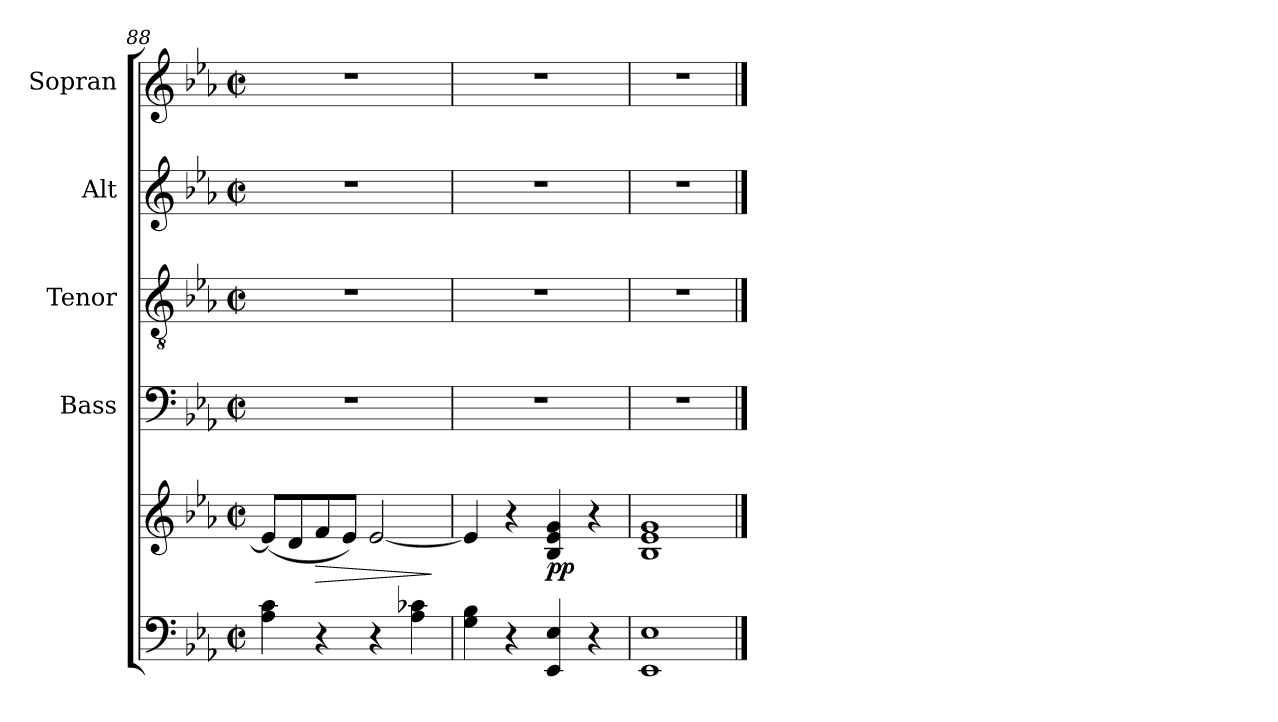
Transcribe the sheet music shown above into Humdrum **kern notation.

**kern	**kern	**dynam	**kern	**kern	**kern	**kern
*part5	*part5	*part5	*part4	*part3	*part2	*part1
*staff6	*staff5	*staff5/6	*staff4	*staff3	*staff2	*staff1
*	*	*	*I"Bass	*I"Tenor	*I"Alt	*I"Sopran
*	*	*	*I'B.	*I'T.	*I'A.	*I'S.
*clefF4	*clefG2	*	*clefF4	*clefGv2	*clefG2	*clefG2
*k[b-e-a-]	*k[b-e-a-]	*	*k[b-e-a-]	*k[b-e-a-]	*k[b-e-a-]	*k[b-e-a-]
*E-:	*E-:	*	*E-:	*E-:	*E-:	*E-:
*M2/2	*M2/2	*	*M2/2	*M2/2	*M2/2	*M2/2
*met(c|)	*met(c|)	*	*met(c|)	*met(c|)	*met(c|)	*met(c|)
=88	=88	=88	=88	=88	=88	=88
4A-\ 4c\	(<8e-/L]	.	1r	1r	1r	1r
.	8d/	.	.	.	.	.
!	!	!LO:HP:b	!	!	!	!
4r	8f/	>	.	.	.	.
.	8e-/J)	.	.	.	.	.
4r	[2e-/	.	.	.	.	.
4A-\ 4c-X\	.	.	.	.	.	.
.	.	]	.	.	.	.
=89	=89	=89	=89	=89	=89	=89
4G\ 4B-\	4e-/]	.	1r	1r	1r	1r
4r	4r	.	.	.	.	.
!	!	!LO:DY:b	!	!	!	!
4EE-/ 4E-/	4B-/ 4e-/ 4g/	pp	.	.	.	.
4r	4r	.	.	.	.	.
=90	=90	=90	=90	=90	=90	=90
1EE- 1E-	1B- 1e- 1g	.	1r	1r	1r	1r
==	==	==	==	==	==	==
*-	*-	*-	*-	*-	*-	*-
